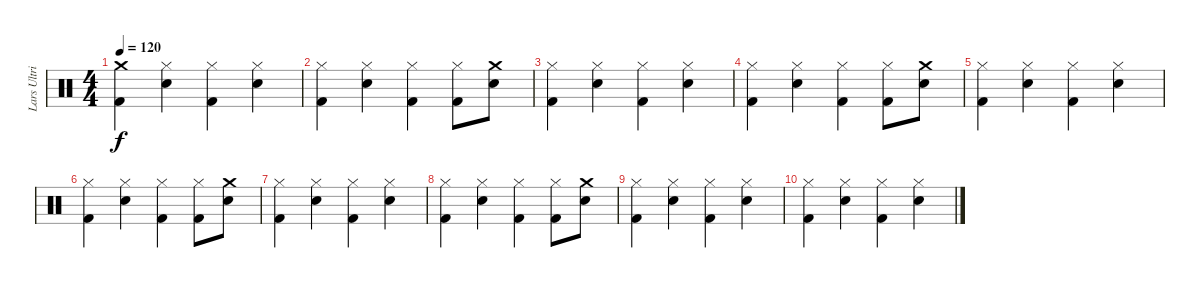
\track ("Lars Ultrich (Drums)" "Lars Ultri") {instrument percussion}
\staff {score}
\articulation defaults
\ts (4 4)
\tempo 120
\clef neutral
\ks c
("Crash medium (hit)" "Kick (hit) 2").4{dy f} ("Hi-Hat (closed)" "Snare (hit) 2").4 ("Hi-Hat (closed)" "Kick (hit) 2").4 ("Hi-Hat (closed)" "Snare (hit) 2").4 |
("Hi-Hat (closed)" "Kick (hit) 2").4 ("Hi-Hat (closed)" "Snare (hit) 2").4 ("Hi-Hat (closed)" "Kick (hit) 2").4 ("Hi-Hat (closed)" "Kick (hit) 2").8 ("Crash medium (hit)" "Snare (hit) 2").8 |
("Hi-Hat (closed)" "Kick (hit) 2").4 ("Hi-Hat (closed)" "Snare (hit) 2").4 ("Hi-Hat (closed)" "Kick (hit) 2").4 ("Hi-Hat (closed)" "Snare (hit) 2").4 |
("Hi-Hat (closed)" "Kick (hit) 2").4 ("Hi-Hat (closed)" "Snare (hit) 2").4 ("Hi-Hat (closed)" "Kick (hit) 2").4 ("Hi-Hat (closed)" "Kick (hit) 2").8 ("Crash medium (hit)" "Snare (hit) 2").8 |
("Hi-Hat (closed)" "Kick (hit) 2").4 ("Hi-Hat (closed)" "Snare (hit) 2").4 ("Hi-Hat (closed)" "Kick (hit) 2").4 ("Hi-Hat (closed)" "Snare (hit) 2").4 |
("Hi-Hat (closed)" "Kick (hit) 2").4 ("Hi-Hat (closed)" "Snare (hit) 2").4 ("Hi-Hat (closed)" "Kick (hit) 2").4 ("Hi-Hat (closed)" "Kick (hit) 2").8 ("Crash medium (hit)" "Snare (hit) 2").8 |
("Hi-Hat (closed)" "Kick (hit) 2").4 ("Hi-Hat (closed)" "Snare (hit) 2").4 ("Hi-Hat (closed)" "Kick (hit) 2").4 ("Hi-Hat (closed)" "Snare (hit) 2").4 |
("Hi-Hat (closed)" "Kick (hit) 2").4 ("Hi-Hat (closed)" "Snare (hit) 2").4 ("Hi-Hat (closed)" "Kick (hit) 2").4 ("Hi-Hat (closed)" "Kick (hit) 2").8 ("Crash medium (hit)" "Snare (hit) 2").8 |
("Hi-Hat (closed)" "Kick (hit) 2").4 ("Hi-Hat (closed)" "Snare (hit) 2").4 ("Hi-Hat (closed)" "Kick (hit) 2").4 ("Hi-Hat (closed)" "Snare (hit) 2").4 |
("Hi-Hat (closed)" "Kick (hit) 2").4 ("Hi-Hat (closed)" "Snare (hit) 2").4 ("Hi-Hat (closed)" "Kick (hit) 2").4 ("Hi-Hat (closed)" "Snare (hit) 2").4
